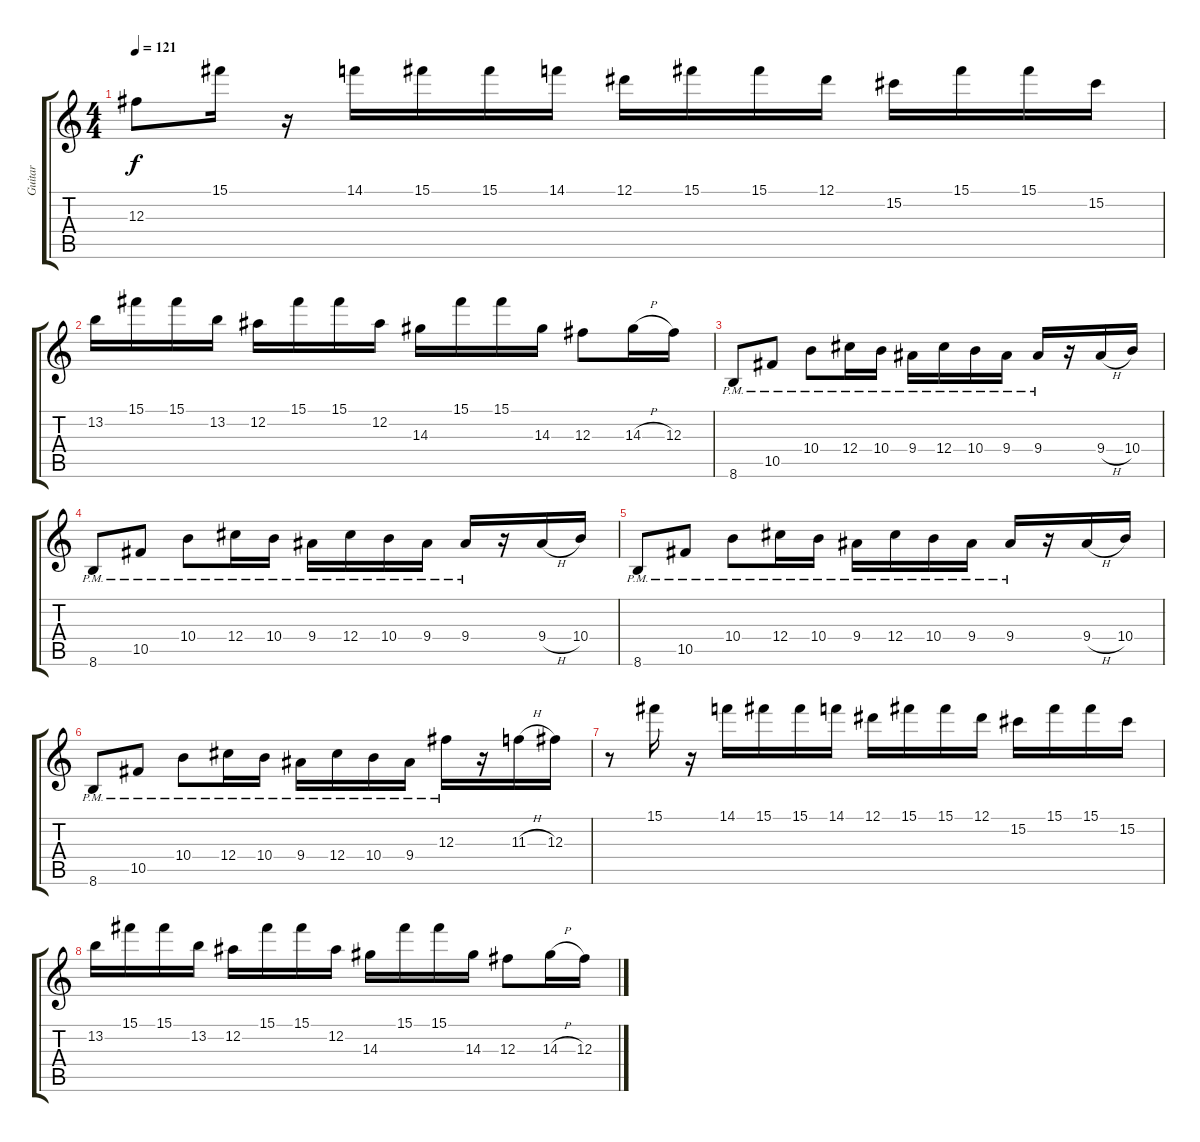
\track ("Guitar" "Guitar") {instrument acousticguitarsteel}
\staff {score tabs}
\tuning (Eb4 Bb3 Gb3 Db3 Ab2 Eb2) {hide}
\ts (4 4)
\tempo 121
\clef g2
\ks c
12.3{t}.8{dy f} 15.1.16 r.16 14.1.16 15.1.16 15.1.16 14.1.16 12.1.16 15.1.16 15.1.16 12.1.16 15.2.16 15.1.16 15.1.16 15.2.16 |
13.2.16 15.1.16 15.1.16 13.2.16 12.2.16 15.1.16 15.1.16 12.2.16 14.3.16 15.1.16 15.1.16 14.3.16 12.3.8 14.3{h}.16 12.3.16 |
8.6{pm}.8 10.5{pm}.8 10.4{pm}.8 12.4{pm}.16 10.4{pm}.16 9.4{pm}.16 12.4{pm}.16 10.4{pm}.16 9.4{pm}.16 9.4{pm}.16 r.16 9.4{h}.16 10.4.16 |
8.6{pm}.8 10.5{pm}.8 10.4{pm}.8 12.4{pm}.16 10.4{pm}.16 9.4{pm}.16 12.4{pm}.16 10.4{pm}.16 9.4{pm}.16 9.4{pm}.16 r.16 9.4{h}.16 10.4.16 |
8.6{pm}.8 10.5{pm}.8 10.4{pm}.8 12.4{pm}.16 10.4{pm}.16 9.4{pm}.16 12.4{pm}.16 10.4{pm}.16 9.4{pm}.16 9.4{pm}.16 r.16 9.4{h}.16 10.4.16 |
8.6{pm}.8 10.5{pm}.8 10.4{pm}.8 12.4{pm}.16 10.4{pm}.16 9.4{pm}.16 12.4{pm}.16 10.4{pm}.16 9.4{pm}.16 12.3{pm}.16 r.16 11.3{h}.16 12.3.16 |
r.8 15.1.16 r.16 14.1.16 15.1.16 15.1.16 14.1.16 12.1.16 15.1.16 15.1.16 12.1.16 15.2.16 15.1.16 15.1.16 15.2.16 |
13.2.16 15.1.16 15.1.16 13.2.16 12.2.16 15.1.16 15.1.16 12.2.16 14.3.16 15.1.16 15.1.16 14.3.16 12.3.8 14.3{h}.16 12.3.16
